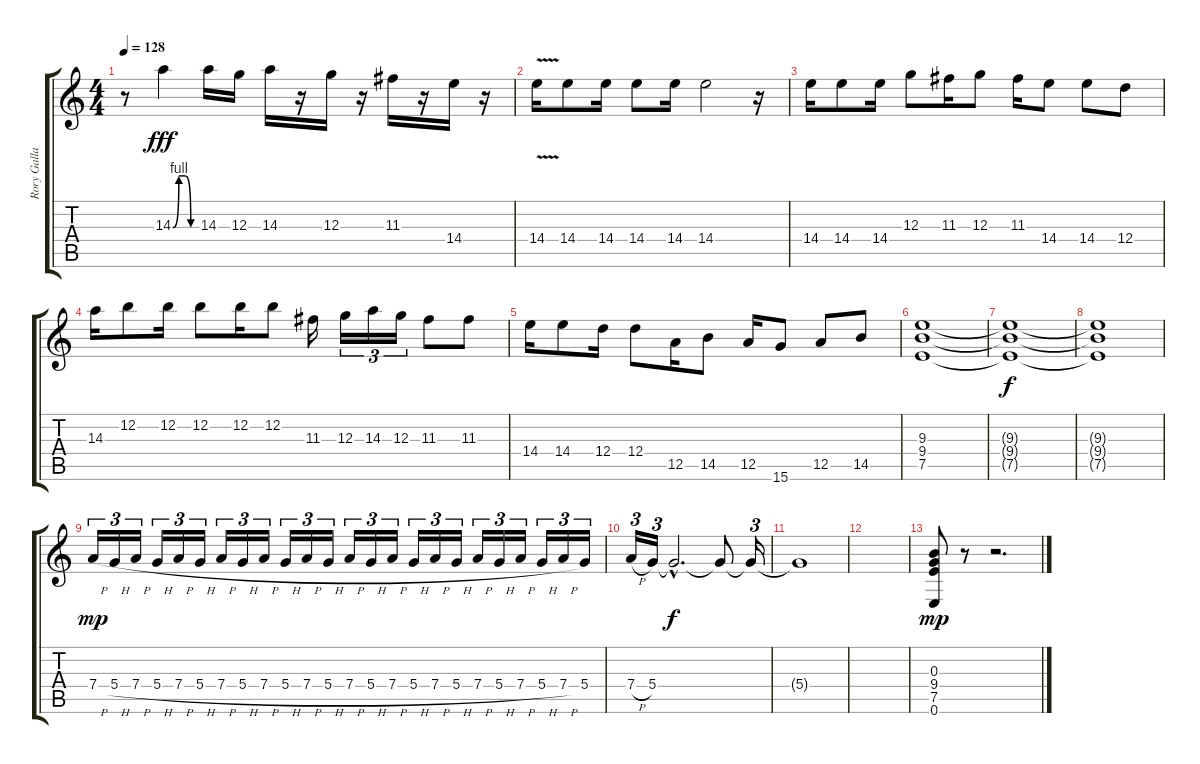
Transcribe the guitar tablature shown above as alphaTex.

\track ("Rory Gallagher" "Rory Galla") {instrument overdrivenguitar}
\staff {score tabs}
\tuning (E4 B3 G3 D3 A2 E2) {hide}
\ts (4 4)
\tempo 128
\clef g2
\ks c
r.8{dy mf} 14.3{be (custom 0 0 15 4 30 4 45 0 60 0)}.4{dy fff} 14.3.16 12.3.16 14.3.16 r.16 12.3.16 r.16 11.3.16 r.16 14.4.16 r.16 |
14.4{v}.16 14.4.8 14.4.16 14.4.8 14.4.16 14.4.2 r.16 |
14.4.16 14.4.8 14.4.16 12.3.8 11.3.16 12.3.8 11.3.16 14.4.8 14.4.8 12.4.8 |
14.3.16 12.2.8 12.2.16 12.2.8 12.2.16 12.2.8 11.3.16 12.3.16{tu (3 2)} 14.3.16{tu (3 2)} 12.3.16{tu (3 2)} 11.3.8 11.3.8 |
14.4.16 14.4.8 12.4.16 12.4.8 12.5.16 14.5.8 12.5.16 15.6.8 12.5.8 14.5.8 |
(9.3 9.4 7.5).1 |
(9.3{t} 9.4{t} 7.5{t}).1{dy f} |
(9.3{t} 9.4{t} 7.5{t}).1 |
7.4{h}.16{tu (3 2) dy mp} 5.4{h}.16{tu (3 2)} 7.4{h}.16{tu (3 2)} 5.4{h}.16{tu (3 2)} 7.4{h}.16{tu (3 2)} 5.4{h}.16{tu (3 2)} 7.4{h}.16{tu (3 2)} 5.4{h}.16{tu (3 2)} 7.4{h}.16{tu (3 2)} 5.4{h}.16{tu (3 2)} 7.4{h}.16{tu (3 2)} 5.4{h}.16{tu (3 2)} 7.4{h}.16{tu (3 2)} 5.4{h}.16{tu (3 2)} 7.4{h}.16{tu (3 2)} 5.4{h}.16{tu (3 2)} 7.4{h}.16{tu (3 2)} 5.4{h}.16{tu (3 2)} 7.4{h}.16{tu (3 2)} 5.4{h}.16{tu (3 2)} 7.4{h}.16{tu (3 2)} 5.4{h}.16{tu (3 2)} 7.4{h}.16{tu (3 2)} 5.4.16{tu (3 2)} |
7.4{h}.16{tu (3 2)} 5.4.16{tu (3 2)} 5.4{hac t}.2{d dy f} 5.4{t}.8 5.4{t}.16{tu (3 2)} |
5.4{t}.1 |
|
(0.3 9.4 7.5 0.6).8{dy mp} r.8 r.2{d}
